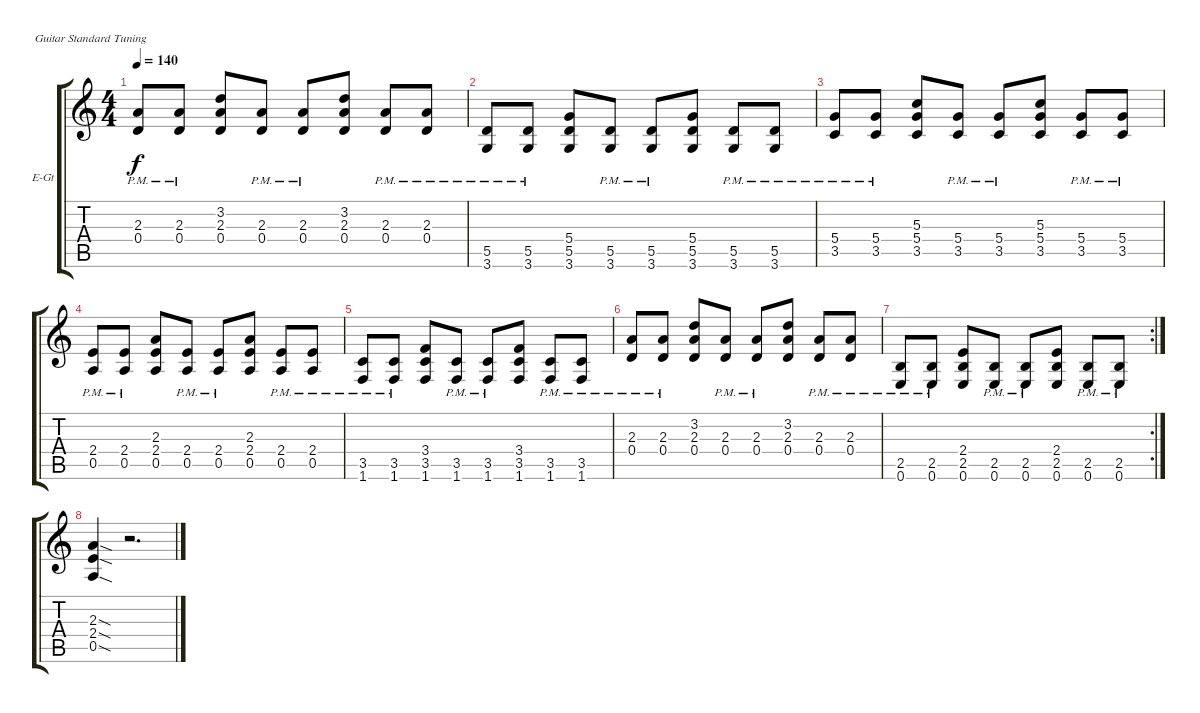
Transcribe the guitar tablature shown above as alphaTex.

\defaultSystemsLayout 4
\bracketExtendMode groupsimilarinstruments
\firstSystemTrackNameOrientation horizontal
\otherSystemsTrackNameOrientation horizontal
\track ("Electric Guitar" "E-Gt") {instrument overdrivenguitar}
\staff {score tabs}
\tuning (E4 B3 G3 D3 A2 E2)
\ts (4 4)
\tempo 140
\clef g2
\ks c
(0.4{pm} 2.3{pm}).8{dy f} (0.4{pm} 2.3{pm}).8 (2.3 3.2 0.4).8 (0.4{pm} 2.3{pm}).8 (0.4{pm} 2.3{pm}).8 (0.4 2.3 3.2).8 (0.4{pm} 2.3{pm}).8 (0.4{pm} 2.3{pm}).8 |
(3.6{pm} 5.5{pm}).8 (3.6{pm} 5.5{pm}).8 (3.6 5.5 5.4).8 (3.6{pm} 5.5{pm}).8 (3.6{pm} 5.5{pm}).8 (3.6 5.5 5.4).8 (3.6{pm} 5.5{pm}).8 (3.6{pm} 5.5{pm}).8 |
(3.5{pm} 5.4{pm}).8 (5.4{pm} 3.5{pm}).8 (5.4 3.5 5.3).8 (5.4{pm} 3.5{pm}).8 (5.4{pm} 3.5{pm}).8 (5.4 3.5 5.3).8 (5.4{pm} 3.5{pm}).8 (5.4{pm} 3.5{pm}).8 |
(0.5{pm} 2.4{pm}).8 (0.5{pm} 2.4{pm}).8 (0.5 2.4 2.3).8 (0.5{pm} 2.4{pm}).8 (0.5{pm} 2.4{pm}).8 (0.5 2.4 2.3).8 (0.5{pm} 2.4{pm}).8 (0.5{pm} 2.4{pm}).8 |
(1.6{pm} 3.5{pm}).8 (1.6{pm} 3.5{pm}).8 (1.6 3.5 3.4).8 (1.6{pm} 3.5{pm}).8 (1.6{pm} 3.5{pm}).8 (1.6 3.5 3.4).8 (1.6{pm} 3.5{pm}).8 (1.6{pm} 3.5{pm}).8 |
(0.4{pm} 2.3{pm}).8 (0.4{pm} 2.3{pm}).8 (2.3 3.2 0.4).8 (0.4{pm} 2.3{pm}).8 (0.4{pm} 2.3{pm}).8 (0.4 2.3 3.2).8 (0.4{pm} 2.3{pm}).8 (0.4{pm} 2.3{pm}).8 |
\rc 2
(0.6{pm} 2.5{pm}).8 (0.6{pm} 2.5{pm}).8 (0.6 2.5 2.4).8 (0.6{pm} 2.5{pm}).8 (0.6{pm} 2.5{pm}).8 (0.6 2.5 2.4).8 (0.6{pm} 2.5{pm}).8 (0.6{pm} 2.5{pm}).8 |
(0.5{sod} 2.4{sod} 2.3{sod}).4 r.2{d}
